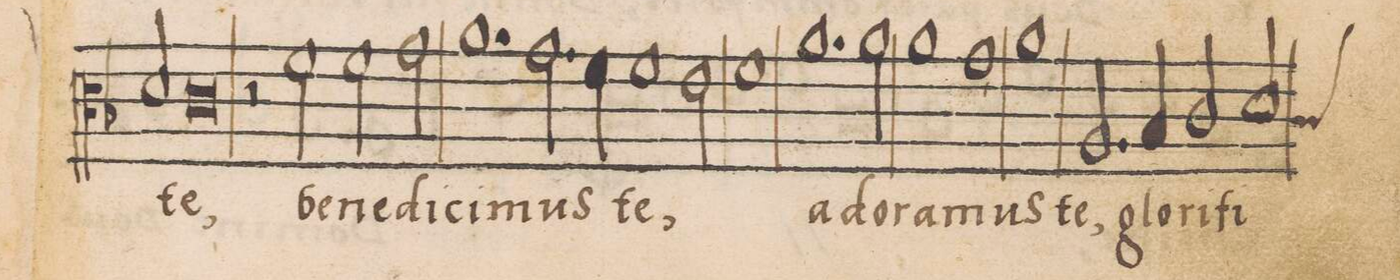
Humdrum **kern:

**kern	**text
*I"CANTVS	*
*clefC3	*
*k[b-]	*
*met(C|)	*
*M2/1	*
2d/	te,
=20-	=20-
0c\	.
=21-	=21-
2r	.
2f\	be-
2f\	-ne-
2g\	-di-
=22-	=22-
1.a\	-ci-
2.g\	-mus
=23-	=23-
4f\	.
1f\	te,
2e\	.
=24-	=24-
1f\	.
1.a\	a-
=25-	=25-
2a\	-do-
1a\	-ra-
=26-	=26-
1g\	-mus
1a\	te,
=27-	=27-
2.A/	glo-
4B-/	.
2c/	-ri-
*custos:c	*
2d/	-fi-
=28-	=28-
*-	*-
